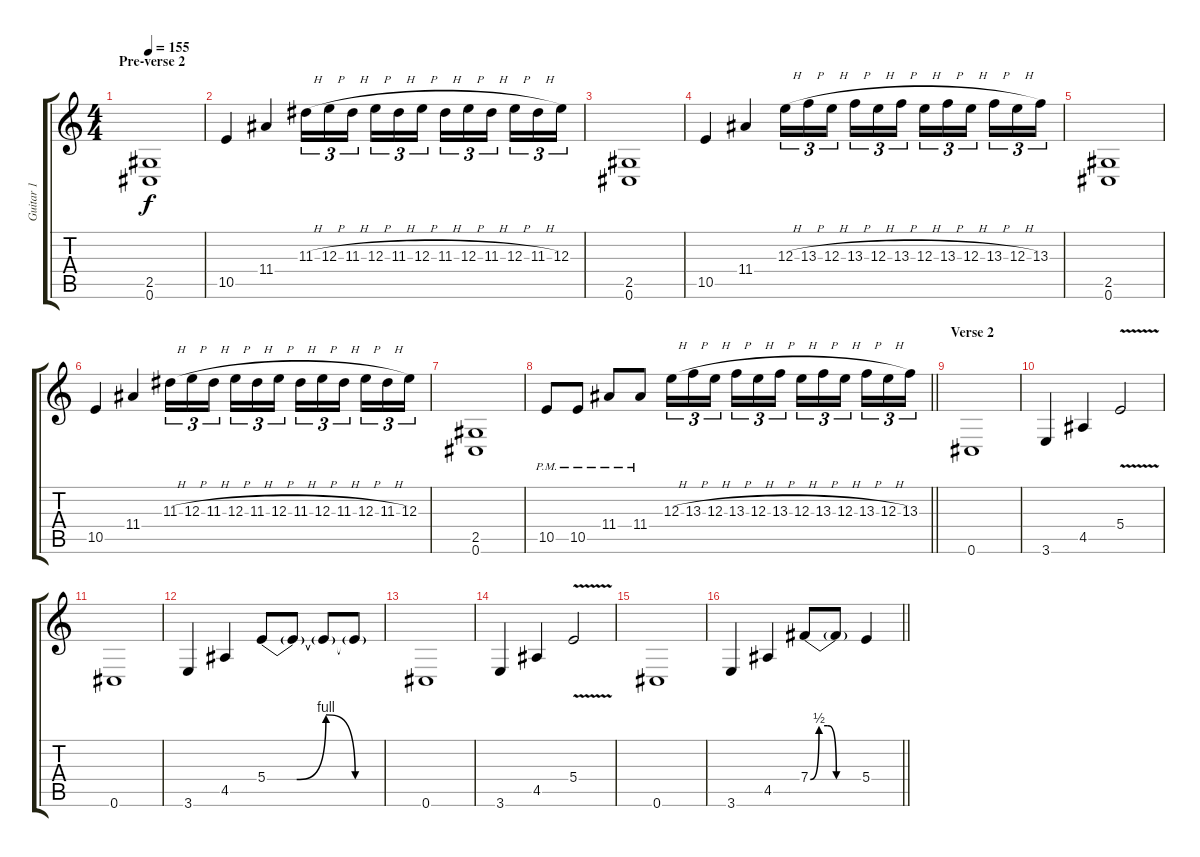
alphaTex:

\track ("Guitar 1" "Guitar 1") {instrument distortionguitar}
\staff {score tabs}
\tuning (Db4 Ab3 E3 B2 Gb2 Db2) {hide}
\ts (4 4)
\section ("" "Pre-verse 2")
\tempo 155
\clef g2
\ks c
(2.5 0.6).1{dy f} |
10.5.4 11.4.4 11.3{h}.16{tu (3 2)} 12.3{h}.16{tu (3 2)} 11.3{h}.16{tu (3 2)} 12.3{h}.16{tu (3 2)} 11.3{h}.16{tu (3 2)} 12.3{h}.16{tu (3 2)} 11.3{h}.16{tu (3 2)} 12.3{h}.16{tu (3 2)} 11.3{h}.16{tu (3 2)} 12.3{h}.16{tu (3 2)} 11.3{h}.16{tu (3 2)} 12.3.16{tu (3 2)} |
(2.5 0.6).1 |
10.5.4 11.4.4 12.3{h}.16{tu (3 2)} 13.3{h}.16{tu (3 2)} 12.3{h}.16{tu (3 2)} 13.3{h}.16{tu (3 2)} 12.3{h}.16{tu (3 2)} 13.3{h}.16{tu (3 2)} 12.3{h}.16{tu (3 2)} 13.3{h}.16{tu (3 2)} 12.3{h}.16{tu (3 2)} 13.3{h}.16{tu (3 2)} 12.3{h}.16{tu (3 2)} 13.3.16{tu (3 2)} |
(2.5 0.6).1 |
10.5.4 11.4.4 11.3{h}.16{tu (3 2)} 12.3{h}.16{tu (3 2)} 11.3{h}.16{tu (3 2)} 12.3{h}.16{tu (3 2)} 11.3{h}.16{tu (3 2)} 12.3{h}.16{tu (3 2)} 11.3{h}.16{tu (3 2)} 12.3{h}.16{tu (3 2)} 11.3{h}.16{tu (3 2)} 12.3{h}.16{tu (3 2)} 11.3{h}.16{tu (3 2)} 12.3.16{tu (3 2)} |
(2.5 0.6).1 |
\barLineRight lightlight
10.5{pm}.8 10.5{pm}.8 11.4{pm}.8 11.4{pm}.8 12.3{h}.16{tu (3 2)} 13.3{h}.16{tu (3 2)} 12.3{h}.16{tu (3 2)} 13.3{h}.16{tu (3 2)} 12.3{h}.16{tu (3 2)} 13.3{h}.16{tu (3 2)} 12.3{h}.16{tu (3 2)} 13.3{h}.16{tu (3 2)} 12.3{h}.16{tu (3 2)} 13.3{h}.16{tu (3 2)} 12.3{h}.16{tu (3 2)} 13.3.16{tu (3 2)} |
\section ("" "Verse 2")
0.6.1 |
3.6.4 4.5.4 5.4{v}.2 |
0.6.1 |
3.6.4 4.5.4 5.4{be (custom 0 0 15 0 30 4 45 0 60 0)}.8 5.4{t}.8 5.4{t}.8 5.4{t}.8 |
0.6.1 |
3.6.4 4.5.4 5.4{v}.2 |
0.6.1 |
\barLineRight lightlight
3.6.4 4.5.4 7.4{be (custom 0 0 10 2 20 2 30 0 60 0)}.8 7.4{t}.8 5.4.4
